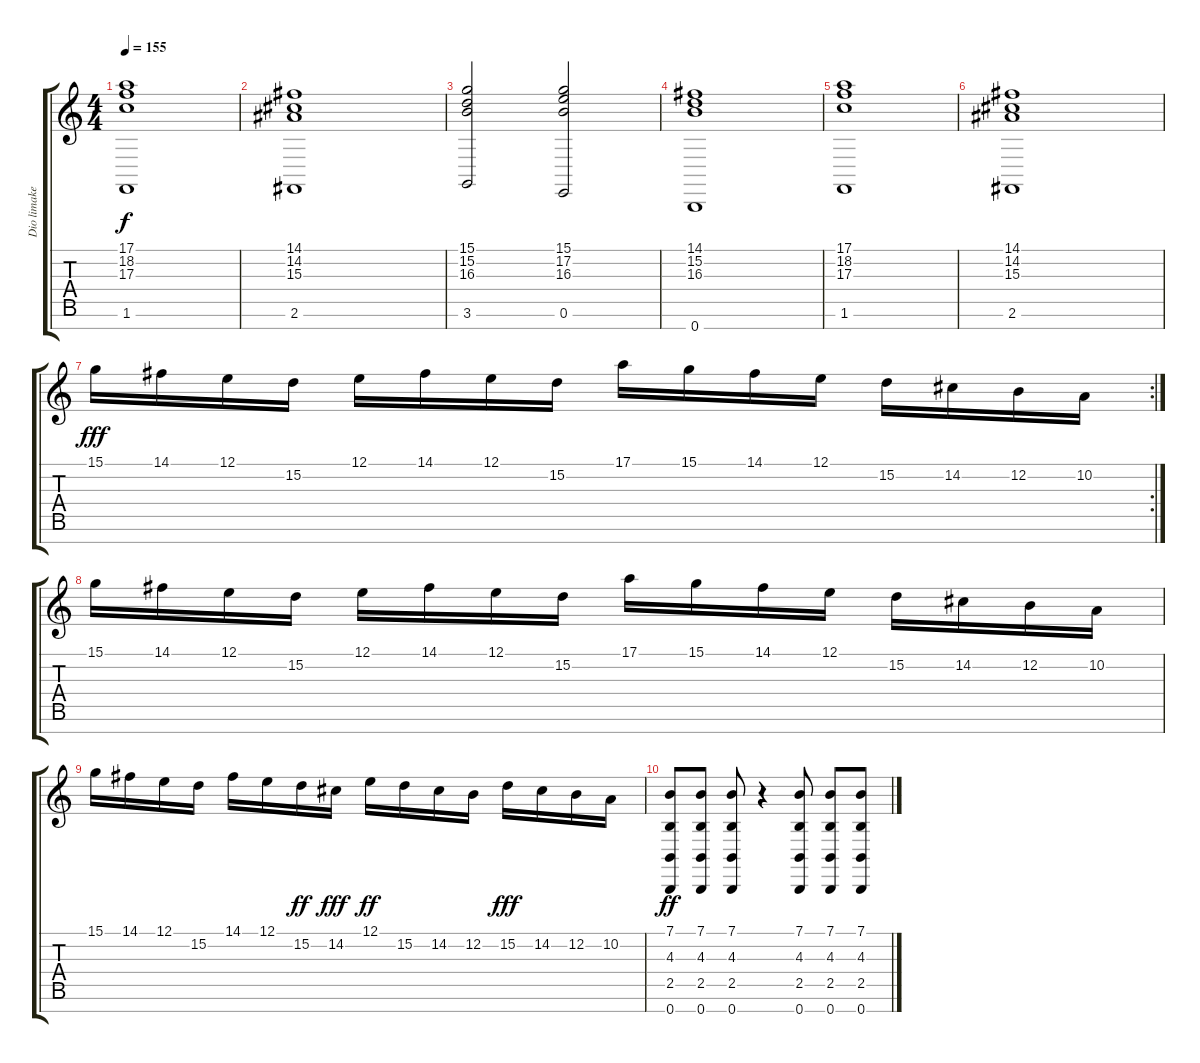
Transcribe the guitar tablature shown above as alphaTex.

\track ("Dio limakeyboard" "Dio limake") {instrument pad3polysynth}
\staff {score tabs}
\tuning (E4 B3 G3 D3 A2 E2 B1) {hide}
\ts (4 4)
\tempo 155
\clef g2
\ks c
(17.1 18.2 17.3 1.6).1{dy f} |
(14.1 14.2 15.3 2.6).1 |
(15.1 15.2 16.3 3.6).2 (15.1 17.2 16.3 0.6).2 |
(14.1 15.2 16.3 0.7).1{instrument stringensemble2} |
(17.1 18.2 17.3 1.6).1 |
(14.1 14.2 15.3 2.6).1 |
\rc 2
15.1.16{dy fff} 14.1.16 12.1.16 15.2.16 12.1.16 14.1.16 12.1.16 15.2.16 17.1.16 15.1.16 14.1.16 12.1.16 15.2.16 14.2.16 12.2.16 10.2.16 |
15.1.16 14.1.16 12.1.16 15.2.16 12.1.16 14.1.16 12.1.16 15.2.16 17.1.16 15.1.16 14.1.16 12.1.16 15.2.16 14.2.16 12.2.16 10.2.16 |
15.1.16 14.1.16 12.1.16 15.2.16 14.1.16 12.1.16 15.2.16{dy ff} 14.2.16{dy fff} 12.1.16{dy ff} 15.2.16 14.2.16 12.2.16 15.2.16{dy fff} 14.2.16 12.2.16 10.2.16 |
(7.1 4.3 2.5 0.7).8{dy ff} (7.1 4.3 2.5 0.7).8 (7.1 4.3 2.5 0.7).8 r.4 (7.1 4.3 2.5 0.7).8 (7.1 4.3 2.5 0.7).8 (7.1 4.3 2.5 0.7).8
